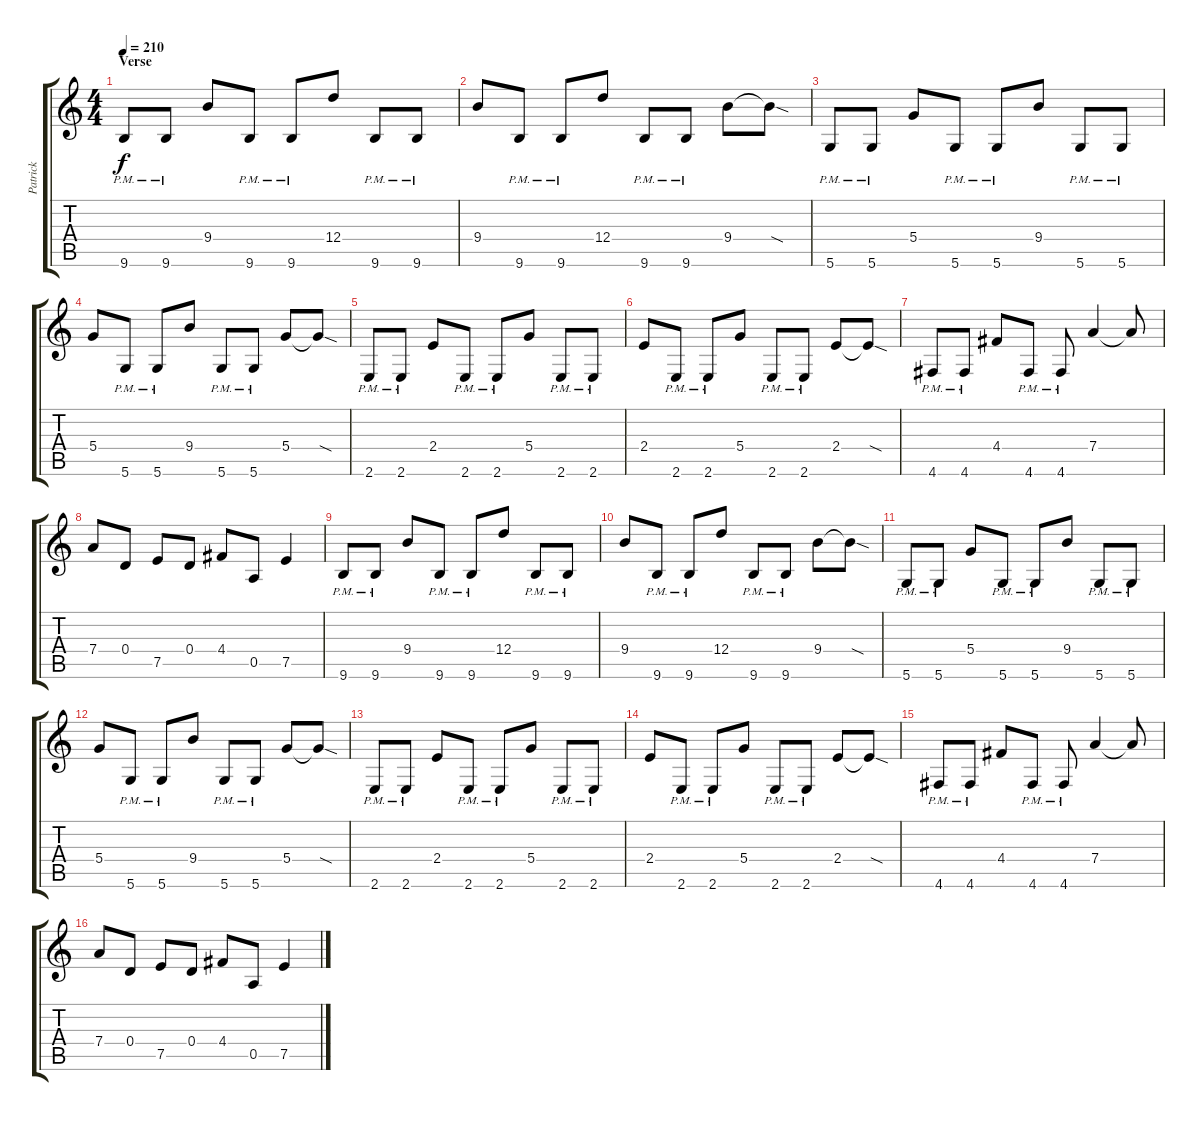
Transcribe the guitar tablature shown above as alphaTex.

\track ("Patrick" "Patrick") {instrument distortionguitar}
\staff {score tabs}
\tuning (E4 B3 G3 D3 A2 D2) {hide}
\ts (4 4)
\section ("" "Verse")
\tempo 210
\clef g2
\ks c
9.6{pm}.8{dy f} 9.6{pm}.8 9.4.8 9.6{pm}.8 9.6{pm}.8 12.4.8 9.6{pm}.8 9.6{pm}.8 |
9.4.8 9.6{pm}.8 9.6{pm}.8 12.4.8 9.6{pm}.8 9.6{pm}.8 9.4.8 9.4{sod t}.8 |
5.6{pm}.8 5.6{pm}.8 5.4.8 5.6{pm}.8 5.6{pm}.8 9.4.8 5.6{pm}.8 5.6{pm}.8 |
5.4.8 5.6{pm}.8 5.6{pm}.8 9.4.8 5.6{pm}.8 5.6{pm}.8 5.4.8 5.4{sod t}.8 |
2.6{pm}.8 2.6{pm}.8 2.4.8 2.6{pm}.8 2.6{pm}.8 5.4.8 2.6{pm}.8 2.6{pm}.8 |
2.4.8 2.6{pm}.8 2.6{pm}.8 5.4.8 2.6{pm}.8 2.6{pm}.8 2.4.8 2.4{sod t}.8 |
4.6{pm}.8 4.6{pm}.8 4.4.8 4.6{pm}.8 4.6{pm}.8 7.4.4 7.4{t}.8 |
7.4.8 0.4.8 7.5.8 0.4.8 4.4.8 0.5.8 7.5.4 |
9.6{pm}.8 9.6{pm}.8 9.4.8 9.6{pm}.8 9.6{pm}.8 12.4.8 9.6{pm}.8 9.6{pm}.8 |
9.4.8 9.6{pm}.8 9.6{pm}.8 12.4.8 9.6{pm}.8 9.6{pm}.8 9.4.8 9.4{sod t}.8 |
5.6{pm}.8 5.6{pm}.8 5.4.8 5.6{pm}.8 5.6{pm}.8 9.4.8 5.6{pm}.8 5.6{pm}.8 |
5.4.8 5.6{pm}.8 5.6{pm}.8 9.4.8 5.6{pm}.8 5.6{pm}.8 5.4.8 5.4{sod t}.8 |
2.6{pm}.8 2.6{pm}.8 2.4.8 2.6{pm}.8 2.6{pm}.8 5.4.8 2.6{pm}.8 2.6{pm}.8 |
2.4.8 2.6{pm}.8 2.6{pm}.8 5.4.8 2.6{pm}.8 2.6{pm}.8 2.4.8 2.4{sod t}.8 |
4.6{pm}.8 4.6{pm}.8 4.4.8 4.6{pm}.8 4.6{pm}.8 7.4.4 7.4{t}.8 |
7.4.8 0.4.8 7.5.8 0.4.8 4.4.8 0.5.8 7.5.4
